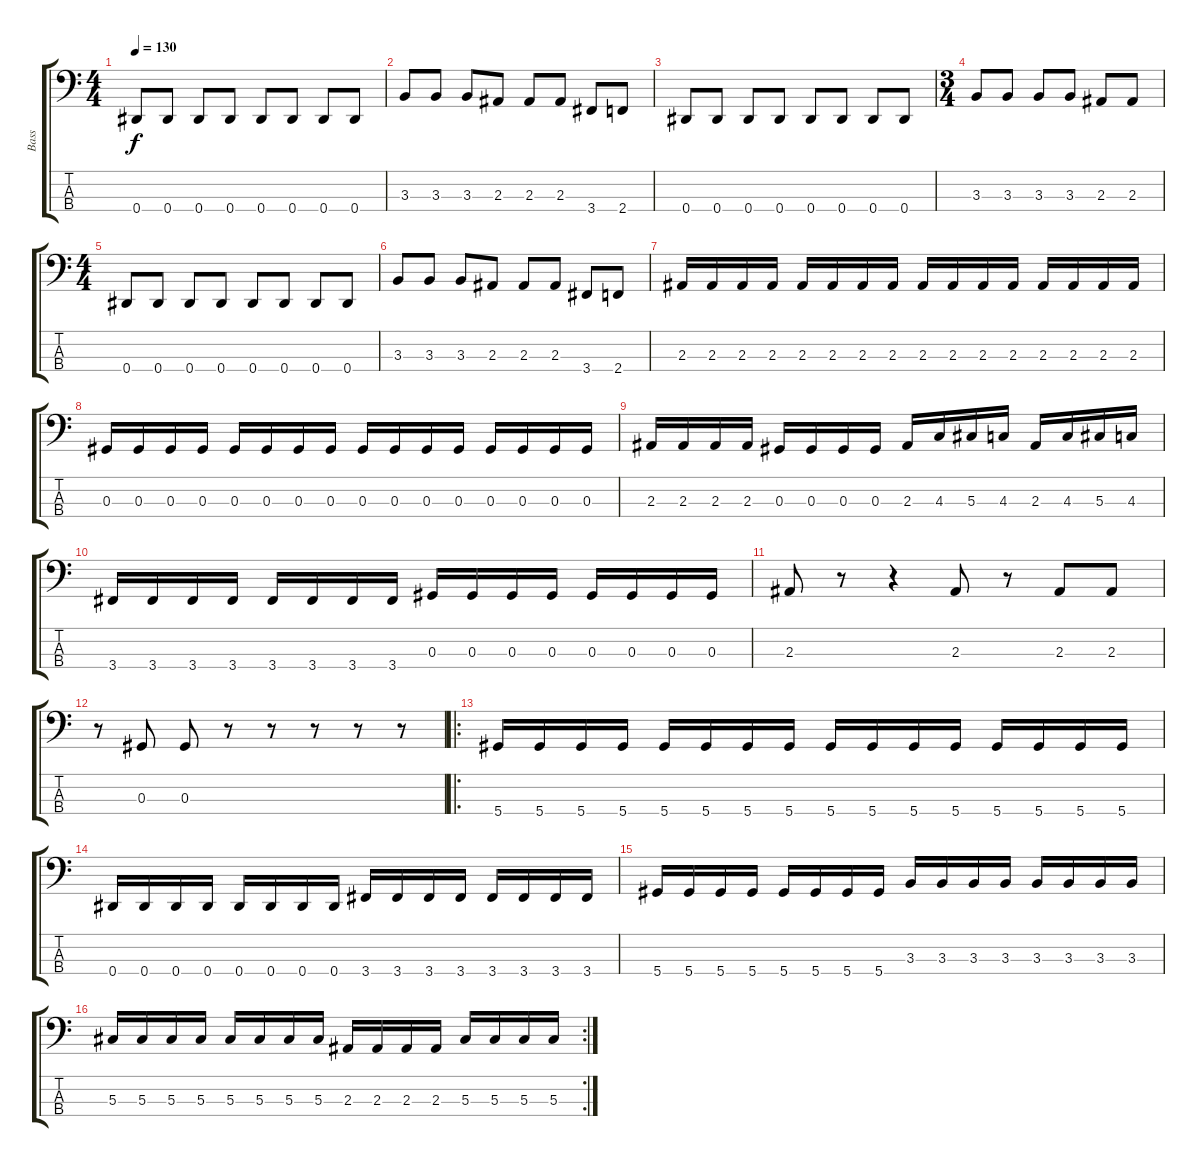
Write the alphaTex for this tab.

\track ("Bass" "Bass") {instrument electricbassfinger}
\staff {score tabs}
\tuning (Gb2 Db2 Ab1 Eb1) {hide}
\ts (4 4)
\tempo 130
\clef f4
\ks c
0.4.8{dy f} 0.4.8 0.4.8 0.4.8 0.4.8 0.4.8 0.4.8 0.4.8 |
3.3.8 3.3.8 3.3.8 2.3.8 2.3.8 2.3.8 3.4.8 2.4.8 |
0.4.8 0.4.8 0.4.8 0.4.8 0.4.8 0.4.8 0.4.8 0.4.8 |
\ts (3 4)
3.3.8 3.3.8 3.3.8 3.3.8 2.3.8 2.3.8 |
\ts (4 4)
0.4.8 0.4.8 0.4.8 0.4.8 0.4.8 0.4.8 0.4.8 0.4.8 |
3.3.8 3.3.8 3.3.8 2.3.8 2.3.8 2.3.8 3.4.8 2.4.8 |
2.3.16 2.3.16 2.3.16 2.3.16 2.3.16 2.3.16 2.3.16 2.3.16 2.3.16 2.3.16 2.3.16 2.3.16 2.3.16 2.3.16 2.3.16 2.3.16 |
0.3.16 0.3.16 0.3.16 0.3.16 0.3.16 0.3.16 0.3.16 0.3.16 0.3.16 0.3.16 0.3.16 0.3.16 0.3.16 0.3.16 0.3.16 0.3.16 |
2.3.16 2.3.16 2.3.16 2.3.16 0.3.16 0.3.16 0.3.16 0.3.16 2.3.16 4.3.16 5.3.16 4.3.16 2.3.16 4.3.16 5.3.16 4.3.16 |
3.4.16 3.4.16 3.4.16 3.4.16 3.4.16 3.4.16 3.4.16 3.4.16 0.3.16 0.3.16 0.3.16 0.3.16 0.3.16 0.3.16 0.3.16 0.3.16 |
2.3.8 r.8 r.4 2.3.8 r.8 2.3.8 2.3.8 |
r.8 0.3.8 0.3.8 r.8 r.8 r.8 r.8 r.8 |
\ro
5.4.16 5.4.16 5.4.16 5.4.16 5.4.16 5.4.16 5.4.16 5.4.16 5.4.16 5.4.16 5.4.16 5.4.16 5.4.16 5.4.16 5.4.16 5.4.16 |
0.4.16 0.4.16 0.4.16 0.4.16 0.4.16 0.4.16 0.4.16 0.4.16 3.4.16 3.4.16 3.4.16 3.4.16 3.4.16 3.4.16 3.4.16 3.4.16 |
5.4.16 5.4.16 5.4.16 5.4.16 5.4.16 5.4.16 5.4.16 5.4.16 3.3.16 3.3.16 3.3.16 3.3.16 3.3.16 3.3.16 3.3.16 3.3.16 |
\rc 2
5.3.16 5.3.16 5.3.16 5.3.16 5.3.16 5.3.16 5.3.16 5.3.16 2.3.16 2.3.16 2.3.16 2.3.16 5.3.16 5.3.16 5.3.16 5.3.16
